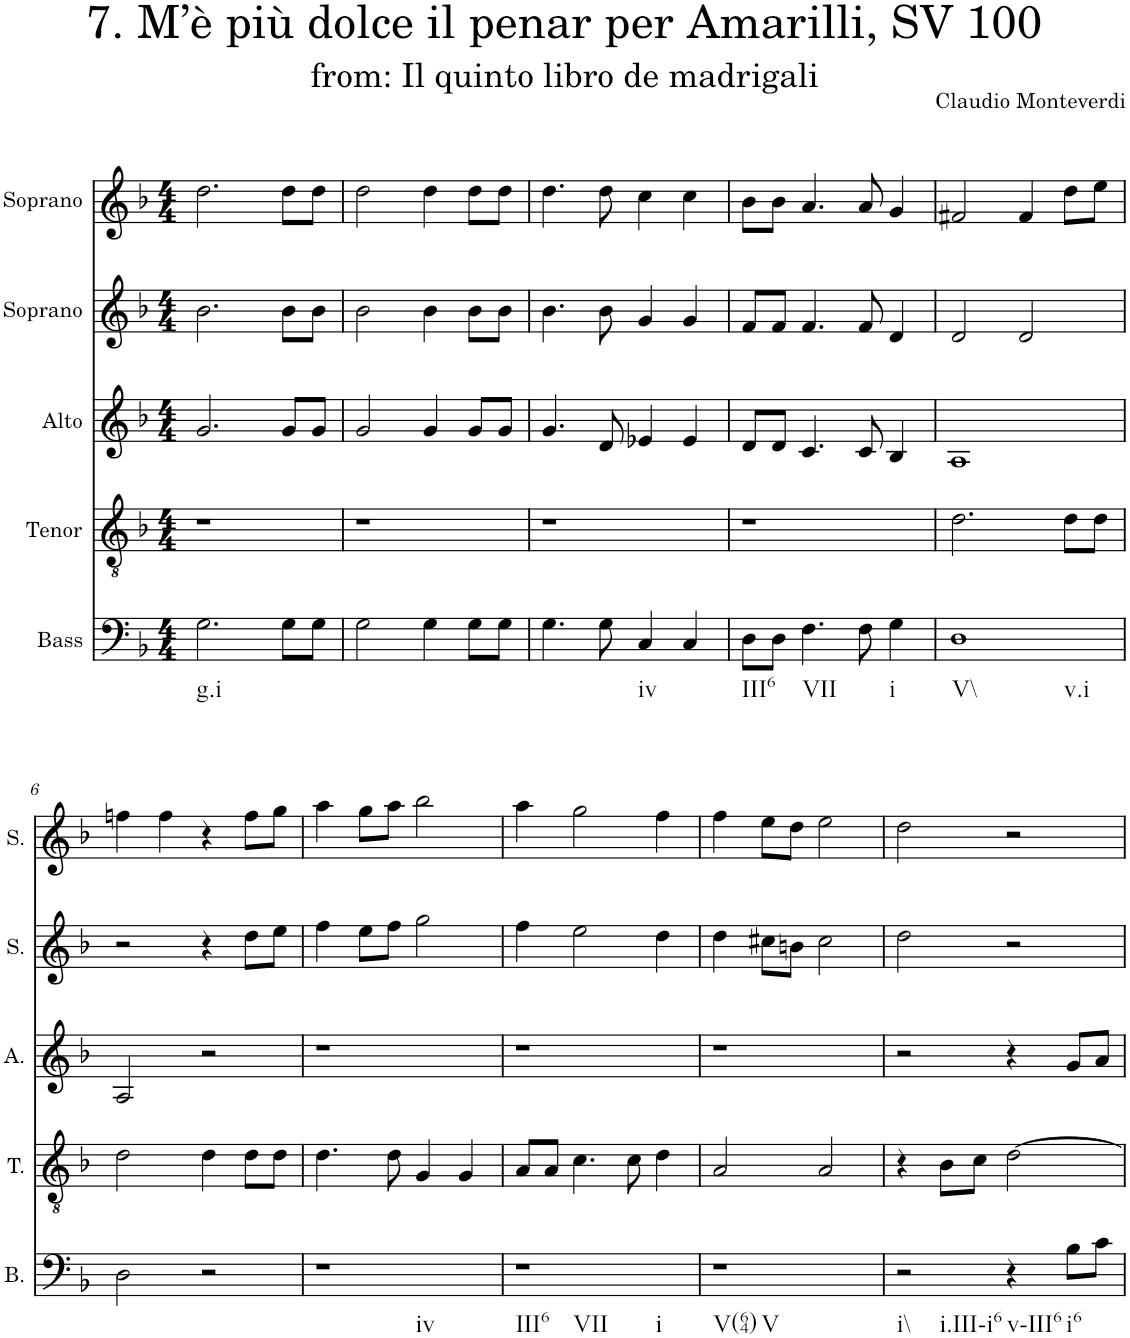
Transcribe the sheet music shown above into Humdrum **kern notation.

**kern	**kern	**kern	**kern	**kern
*part5	*part4	*part3	*part2	*part1
*staff5	*staff4	*staff3	*staff2	*staff1
*I"Bass	*I"Tenor	*I"Alto	*I"Soprano	*I"Soprano
*I'B.	*I'T.	*I'A.	*I'S.	*I'S.
*clefF4	*clefGv2	*clefG2	*clefG2	*clefG2
*k[b-]	*k[b-]	*k[b-]	*k[b-]	*k[b-]
*M4/4	*M4/4	*M4/4	*M4/4	*M4/4
=1	=1	=1	=1	=1
!LO:TX:b:t=g.i	!	!	!	!
2.G\	1r	2.g/	2.b-\	2.dd\
8G\L	.	8g/L	8b-\L	8dd\L
8G\J	.	8g/J	8b-\J	8dd\J
=2	=2	=2	=2	=2
2G\	1r	2g/	2b-\	2dd\
4G\	.	4g/	4b-\	4dd\
8G\L	.	8g/L	8b-\L	8dd\L
8G\J	.	8g/J	8b-\J	8dd\J
=3	=3	=3	=3	=3
4.G\	1r	4.g/	4.b-\	4.dd\
8G\	.	8d/	8b-\	8dd\
!LO:TX:b:t=iv	!	!	!	!
4C/	.	4e-X/	4g/	4cc\
4C/	.	4e-/	4g/	4cc\
=4	=4	=4	=4	=4
!LO:TX:b:t=III6	!	!	!	!
8D\L	1r	8d/L	8f/L	8b-\L
8D\J	.	8d/J	8f/J	8b-\J
!LO:TX:b:t=VII	!	!	!	!
4.F\	.	4.c/	4.f/	4.a/
8F\	.	8c/	8f/	8a/
!LO:TX:b:t=i	!	!	!	!
4G\	.	4B-/	4d/	4g/
=5	=5	=5	=5	=5
!LO:TX:b:t=V\\	!	!	!	!
!LO:TX:b:t=v.i	!	!	!	!
1D	2.d\	1A	2d/	2f#X/
.	.	.	2d/	4f#/
.	8d\L	.	.	8dd\L
.	8d\J	.	.	8ee\J
!!LO:LB:g=z
=6	=6	=6	=6	=6
2D\	2d\	2A/	2r	4ffn\
.	.	.	.	4ff\
2r	4d\	2r	4r	4r
.	8d\L	.	8dd\L	8ff\L
.	8d\J	.	8ee\J	8gg\J
=7	=7	=7	=7	=7
!LO:TX:b:t=iv	!	!	!	!
1r	4.d\	1r	4ff\	4aa\
.	.	.	8ee\L	8gg\L
.	8d\	.	8ff\J	8aa\J
.	4G/	.	2gg\	2bb-\
.	4G/	.	.	.
=8	=8	=8	=8	=8
!LO:TX:b:t=III6	!	!	!	!
!LO:TX:b:t=VII	!	!	!	!
!LO:TX:b:t=i	!	!	!	!
1r	8A/L	1r	4ff\	4aa\
.	8A/J	.	.	.
.	4.c\	.	2ee\	2gg\
.	8c\	.	.	.
.	4d\	.	4dd\	4ff\
=9	=9	=9	=9	=9
!LO:TX:b:t=V(64)	!	!	!	!
!LO:TX:b:t=V	!	!	!	!
1r	2A/	1r	4dd\	4ff\
.	.	.	8cc#X\L	8ee\L
.	.	.	8bn\J	8dd\J
.	2A/	.	2cc#\	2ee\
=10	=10	=10	=10	=10
!LO:TX:b:t=i\\	!	!	!	!
!LO:TX:b:t=i.III-i6	!	!	!	!
2r	4r	2r	2dd\	2dd\
.	8B-\L	.	.	.
.	8c\J	.	.	.
!LO:TX:b:t=v-III6	!	!	!	!
4r	[2d\	4r	2r	2r
!LO:TX:b:t=i6	!	!	!	!
8B-\L	.	8g/L	.	.
8c\J	.	8a/J	.	.
=	=	=	=	=
*-	*-	*-	*-	*-
